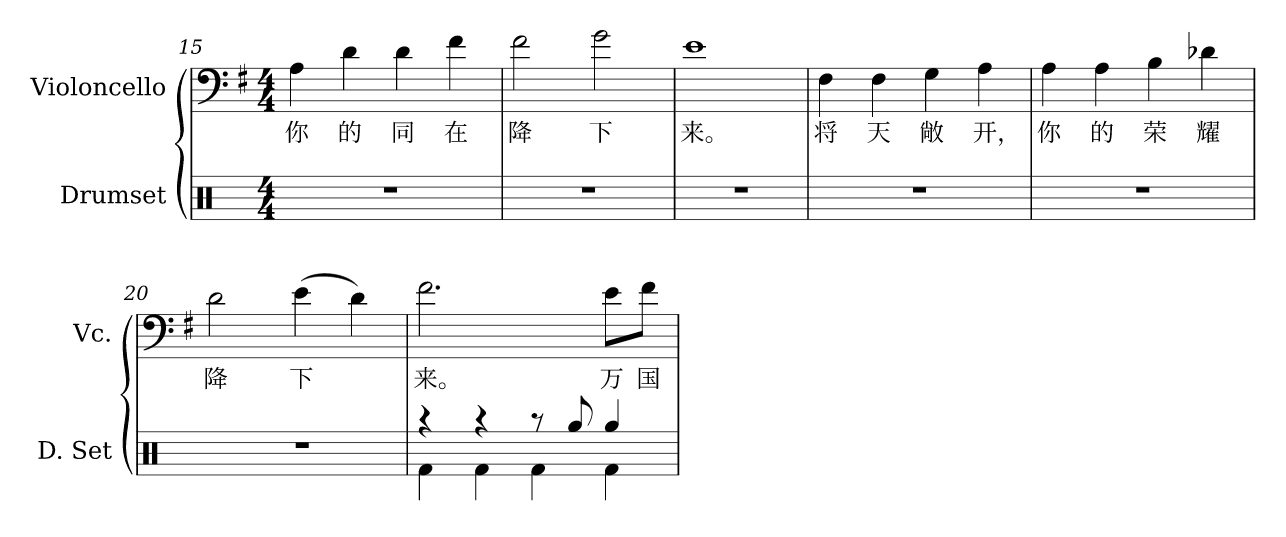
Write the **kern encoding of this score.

**kern	**kern	**text
*part2	*part1	*part1
*staff2	*staff1	*staff1
*I"Drumset	*I"Violoncello	*
*I'D. Set	*I'Vc.	*
*clefX	*clefF4	*
*k[]	*k[f#]	*
*M4/4	*M4/4	*
=15	=15	=15
!	!	!LO:LY:b
1r	4A\	你
!	!	!LO:LY:b
.	4d\	的
!	!	!LO:LY:b
.	4d\	同
!	!	!LO:LY:b
.	4f#\	在
=16	=16	=16
!	!	!LO:LY:b
1r	2f#\	降
!	!	!LO:LY:b
.	2g\	下
=17	=17	=17
!	!	!LO:LY:b
1r	1e	来。
=18	=18	=18
!	!	!LO:LY:b
1r	4F#\	将
!	!	!LO:LY:b
.	4F#\	天
!	!	!LO:LY:b
.	4G\	敞
!	!	!LO:LY:b
.	4A\	开，
=19	=19	=19
!	!	!LO:LY:b
1r	4A\	你
!	!	!LO:LY:b
.	4A\	的
!	!	!LO:LY:b
.	4B\	荣
!	!	!LO:LY:b
.	4d-X\	耀
=20	=20	=20
!	!	!LO:LY:b
1r	2d\	降
!	!	!LO:LY:b
.	(>4e\	下
.	4d\)	.
=21	=21	=21
*^	*	*
!	!	!	!LO:LY:b
4r	4Rf\	2.f#\	来。
4r	4Rf\	.	.
8r	4Rf\	.	.
8Rgg/	.	.	.
!	!	!	!LO:LY:b
4Rgg/	4Rf\	8e\L	万
!	!	!	!LO:LY:b
.	.	8f#\J	国
*v	*v	*	*
=	=	=
*-	*-	*-
